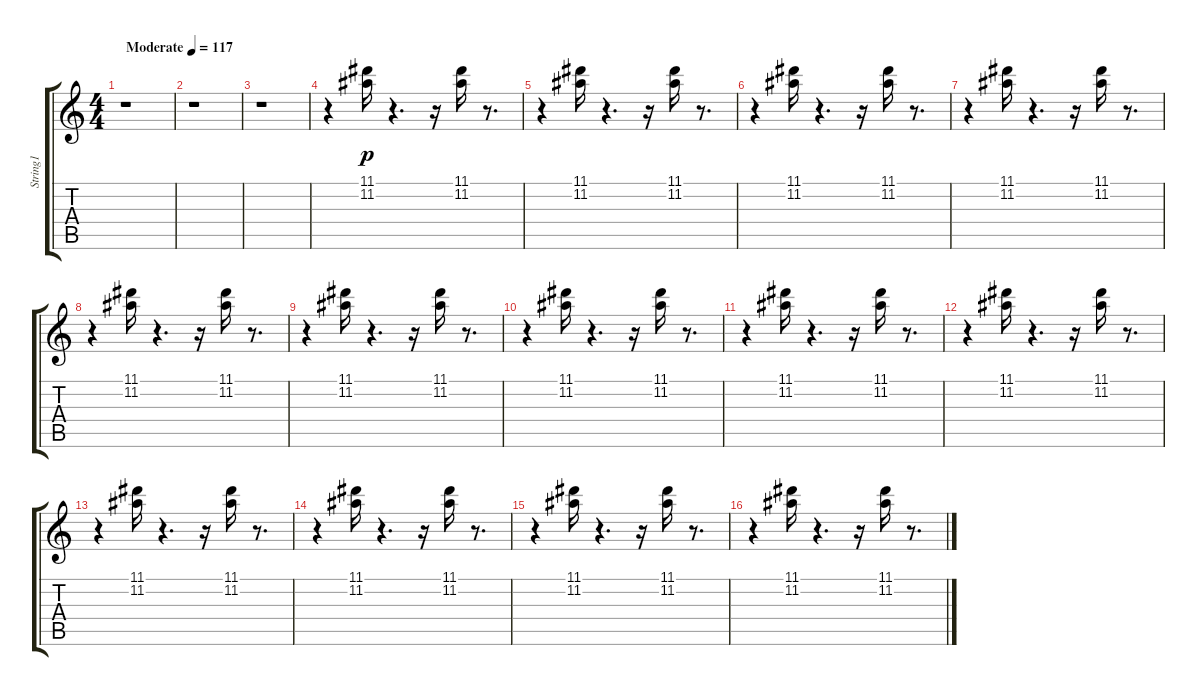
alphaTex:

\track ("String1" "String1") {instrument acousticguitarsteel}
\staff {score tabs}
\tuning (E4 B3 G3 D3 A2 E2) {hide}
\ts (4 4)
\tempo (117 "Moderate")
\clef g2
\ks c
r.1{dy p instrument acousticguitarsteel} |
r.1 |
r.1 |
r.4 (11.1 11.2).16 r.4{d} r.16 (11.1 11.2).16 r.8{d} |
r.4 (11.1 11.2).16 r.4{d} r.16 (11.1 11.2).16 r.8{d} |
r.4 (11.1 11.2).16 r.4{d} r.16 (11.1 11.2).16 r.8{d} |
r.4 (11.1 11.2).16 r.4{d} r.16 (11.1 11.2).16 r.8{d} |
r.4 (11.1 11.2).16 r.4{d} r.16 (11.1 11.2).16 r.8{d} |
r.4 (11.1 11.2).16 r.4{d} r.16 (11.1 11.2).16 r.8{d} |
r.4 (11.1 11.2).16 r.4{d} r.16 (11.1 11.2).16 r.8{d} |
r.4 (11.1 11.2).16 r.4{d} r.16 (11.1 11.2).16 r.8{d} |
r.4 (11.1 11.2).16 r.4{d} r.16 (11.1 11.2).16 r.8{d} |
r.4 (11.1 11.2).16 r.4{d} r.16 (11.1 11.2).16 r.8{d} |
r.4 (11.1 11.2).16 r.4{d} r.16 (11.1 11.2).16 r.8{d} |
r.4 (11.1 11.2).16 r.4{d} r.16 (11.1 11.2).16 r.8{d} |
r.4 (11.1 11.2).16 r.4{d} r.16 (11.1 11.2).16 r.8{d}
